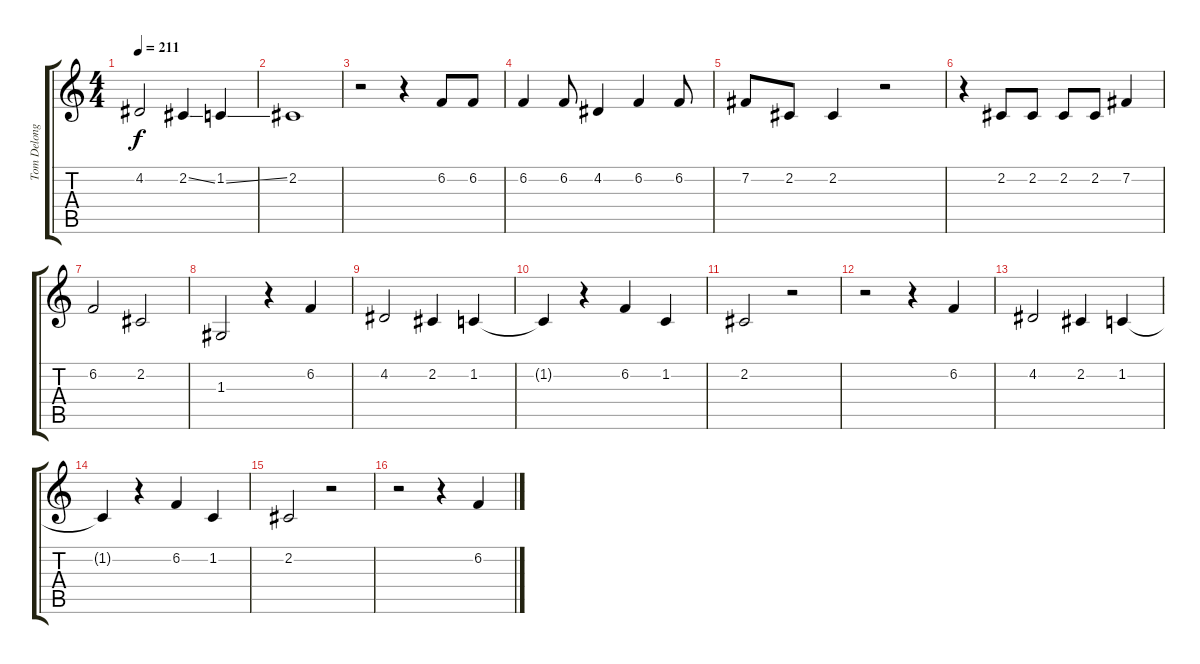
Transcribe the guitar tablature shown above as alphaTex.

\track ("Tom Delonge (Vocals)" "Tom Delong") {instrument tenorsax}
\staff {score tabs}
\tuning (E4 B3 G3 D3 A2 E2) {hide}
\ts (4 4)
\tempo 211
\clef g2
\ks c
4.2.2{dy f} 2.2{ss}.4 1.2{ss}.4 |
2.2.1 |
r.2 r.4 6.2.8 6.2.8 |
6.2.4 6.2.8 4.2.4 6.2.4 6.2.8 |
7.2.8 2.2.8 2.2.4 r.2 |
r.4 2.2.8 2.2.8 2.2.8 2.2.8 7.2.4 |
6.2.2 2.2.2 |
1.3.2 r.4 6.2.4 |
4.2.2 2.2.4 1.2.4 |
1.2{t}.4 r.4 6.2.4 1.2.4 |
2.2.2 r.2 |
r.2 r.4 6.2.4 |
4.2.2 2.2.4 1.2.4 |
1.2{t}.4 r.4 6.2.4 1.2.4 |
2.2.2 r.2 |
r.2 r.4 6.2.4
